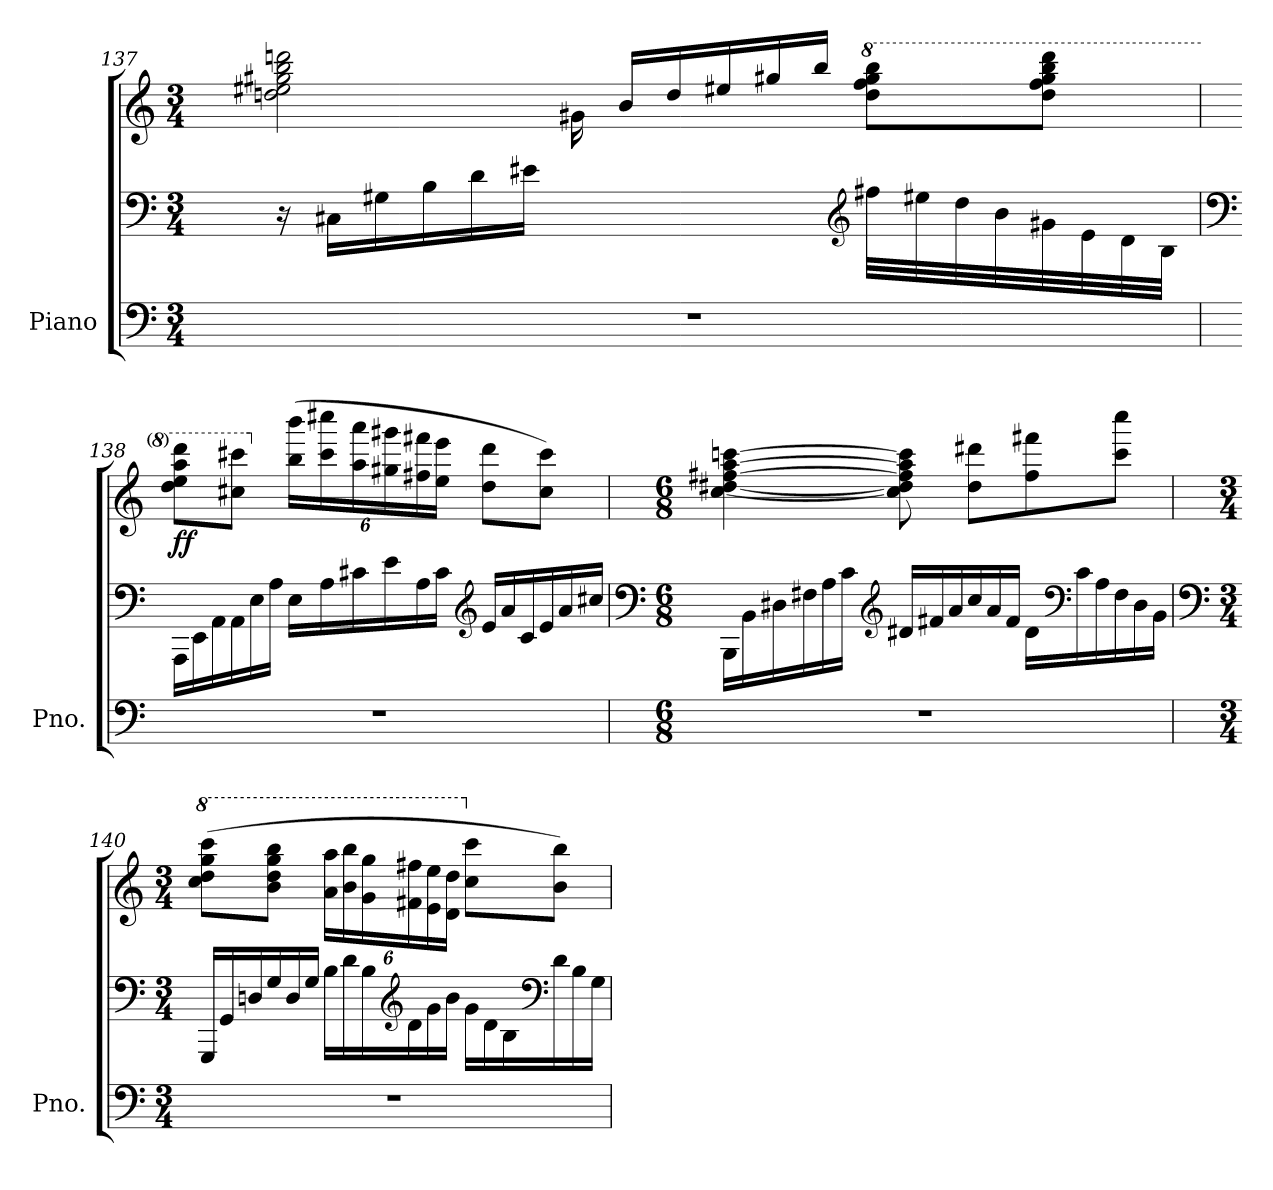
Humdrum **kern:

**kern	**kern	**kern	**dynam
*part1	*part1	*part1	*part1
*staff3	*staff2	*staff1	*staff1/2/3
*I"Piano	*	*	*
*I'Pno.	*	*	*
!!LO:LB:g=z
*clefF4	*clefF4	*clefG2	*
*k[]	*k[]	*k[]	*
*M3/4	*M3/4	*M3/4	*
*	*Xtuplet	*	*
=137	=137	=137	=137
*	*	*^	*
2.r	24r	2ddn\ 2ee#X\ 2gg#X\ 2bb\ 2dddn\	4ryy	.
.	(24C#X\LL	.	.	.
.	24G#X\	.	.	.
.	24B\	.	.	.
.	24d\	.	.	.
.	24e#X\JJ	.	.	.
*	*	*	*Xtuplet	*
.	4ryy	.	24g#X\	.
.	.	.	24b/LL	.
.	.	.	24dd/	.
.	.	.	24ee#X/	.
.	.	.	24gg#X/	.
.	.	.	24bb/JJ)	.
*	*clefG2	*	*	*
*	*	*8va	*	*
.	32ff#X\LLL	8ddd\ 8fff\ 8ggg#\ 8bbb\L	4ryy	.
.	32ee#\	.	.	.
.	32dd\	.	.	.
.	32b\	.	.	.
.	32g#\	8ddd\ 8fff\ 8ggg#\ 8bbb\ 8dddd\J	.	.
.	32e#\	.	.	.
.	32d\	.	.	.
.	32B\JJJ	.	.	.
*	*	*v	*v	*
=138	=138	=138	=138
*	*clefF4	*	*
!	!	!	!LO:DY:b
2.r	24AAA\LL	8ddd\ 8eee\ 8aaa\ 8dddd\L	ff
.	24EE\	.	.
.	24AA\	.	.
.	24AA\	8ccc#X\ 8cccc#X\J	.
.	24E\	.	.
.	24A\JJ	.	.
*	*	*X8va	*
*	*	*tuplet	*
*	*	*Xbrackettup	*
.	24E\LL	(24bb\ 24bbb\LL	.
.	24A\	24ccc#\ 24cccc#X\	.
.	24c#X\	24aa\ 24aaa\	.
.	24e\	24gg#X\ 24ggg#X\	.
.	24A\	24ff#X\ 24fff#X\	.
.	24c#\JJ	24ee\ 24eee\JJ	.
*	*clefG2	*	*
.	24e/LL	8dd\ 8ddd\L	.
.	24a/	.	.
.	24c#/	.	.
.	24e/	8cc#\ 8ccc#\J)	.
.	24a/	.	.
.	24cc#X/JJ	.	.
!!LO:LB:g=z
=139	=139	=139	=139
*	*clefF4	*	*
*M6/8	*M6/8	*M6/8	*
2.r	24BBB\LL	[4cc\ [4dd#X\ [4ff#X\ [4aa\ [4cccn\	.
.	24BB\	.	.
.	24D#X\	.	.
.	24F#X\	.	.
.	24A\	.	.
.	24c\JJ	.	.
*	*clefG2	*	*
.	24d#X/LL	8cc\] 8dd#\] 8ff#\] 8aa\] 8cccn\]	.
.	24f#X/	.	.
.	24a/	.	.
.	24cc/	8dd#\ 8ddd#X\L	.
.	24a/	.	.
.	24f#/JJ	.	.
.	24d#\LL	8ff#\ 8fff#X\	.
*	*clefF4	*	*
.	24c\	.	.
.	24A\	.	.
.	24F#\	8ccc\ 8cccc\J	.
.	24D#\	.	.
.	24BB\JJ	.	.
=140	=140	=140	=140
*	*clefF4	*	*
*M3/4	*M3/4	*M3/4	*
*	*	*8va	*
2.r	24GGG/LL	(8ccc\ 8ddd\ 8ggg\ 8cccc\L	.
.	24GG/	.	.
.	24Dn/	.	.
.	24G/	8bb\ 8ddd\ 8ggg\ 8bbb\J	.
.	24D/	.	.
.	24G/JJ	.	.
.	24B\LL	24aa\ 24aaa\LL	.
.	24d\	24bb\ 24bbb\	.
.	24B\	24gg\ 24ggg\	.
*	*clefG2	*	*
.	24d\	24ff#X\ 24fff#X\	.
.	24g\	24ee\ 24eee\	.
.	24b\JJ	24dd\ 24ddd\JJ	.
*	*	*X8va	*
.	24g\LL	8cc\ 8ccc\L	.
.	24d\	.	.
.	24B\	.	.
*	*clefF4	*	*
.	24d\	8b\ 8bb\J)	.
.	24B\	.	.
.	24G\JJ	.	.
=	=	=	=
*-	*-	*-	*-
